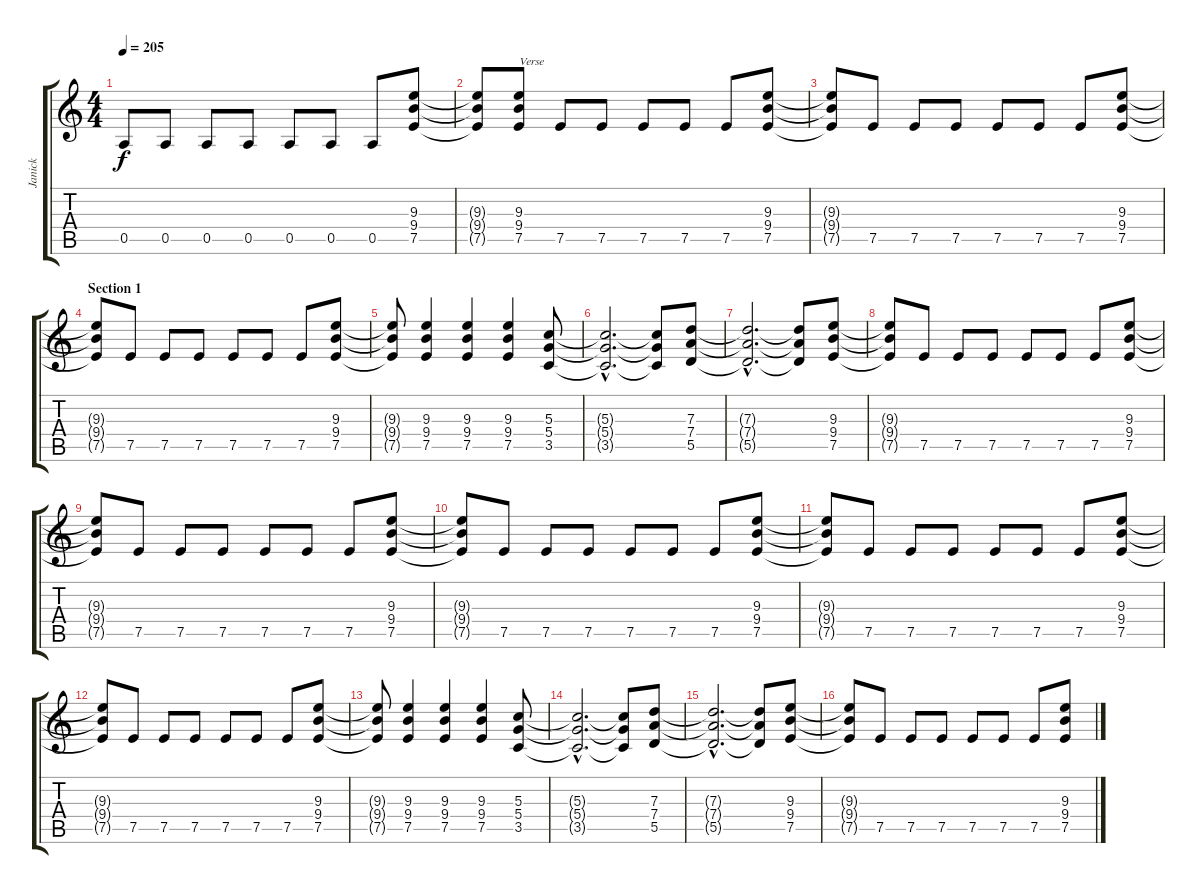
\track ("Janick" "Janick") {instrument distortionguitar}
\staff {score tabs}
\tuning (E4 B3 G3 D3 A2 E2) {hide}
\ts (4 4)
\tempo 205
\clef g2
\ks c
0.5.8{dy f} 0.5.8 0.5.8 0.5.8 0.5.8 0.5.8 0.5.8 (9.3 9.4 7.5).8 |
(9.3{t} 9.4{t} 7.5{t}).8 (9.3 9.4 7.5).8{txt "Verse"} 7.5.8 7.5.8 7.5.8 7.5.8 7.5.8 (9.3 9.4 7.5).8 |
(9.3{t} 9.4{t} 7.5{t}).8 7.5.8 7.5.8 7.5.8 7.5.8 7.5.8 7.5.8 (9.3 9.4 7.5).8 |
\section ("" "Section 1")
(9.3{t} 9.4{t} 7.5{t}).8 7.5.8 7.5.8 7.5.8 7.5.8 7.5.8 7.5.8 (9.3 9.4 7.5).8 |
(9.3{t} 9.4{t} 7.5{t}).8 (9.3 9.4 7.5).4 (9.3 9.4 7.5).4 (9.3 9.4 7.5).4 (5.3 5.4 3.5).8 |
(5.3{hac t} 5.4{hac t} 3.5{hac t}).2{d} (5.3{t} 5.4{t} 3.5{t}).8 (7.3 7.4 5.5).8 |
(7.3{hac t} 7.4{hac t} 5.5{hac t}).2{d} (7.3{t} 7.4{t} 5.5{t}).8 (9.3 9.4 7.5).8 |
(9.3{t} 9.4{t} 7.5{t}).8 7.5.8 7.5.8 7.5.8 7.5.8 7.5.8 7.5.8 (9.3 9.4 7.5).8 |
(9.3{t} 9.4{t} 7.5{t}).8 7.5.8 7.5.8 7.5.8 7.5.8 7.5.8 7.5.8 (9.3 9.4 7.5).8 |
(9.3{t} 9.4{t} 7.5{t}).8 7.5.8 7.5.8 7.5.8 7.5.8 7.5.8 7.5.8 (9.3 9.4 7.5).8 |
(9.3{t} 9.4{t} 7.5{t}).8 7.5.8 7.5.8 7.5.8 7.5.8 7.5.8 7.5.8 (9.3 9.4 7.5).8 |
(9.3{t} 9.4{t} 7.5{t}).8 7.5.8 7.5.8 7.5.8 7.5.8 7.5.8 7.5.8 (9.3 9.4 7.5).8 |
(9.3{t} 9.4{t} 7.5{t}).8 (9.3 9.4 7.5).4 (9.3 9.4 7.5).4 (9.3 9.4 7.5).4 (5.3 5.4 3.5).8 |
(5.3{hac t} 5.4{hac t} 3.5{hac t}).2{d} (5.3{t} 5.4{t} 3.5{t}).8 (7.3 7.4 5.5).8 |
(7.3{hac t} 7.4{hac t} 5.5{hac t}).2{d} (7.3{t} 7.4{t} 5.5{t}).8 (9.3 9.4 7.5).8 |
(9.3{t} 9.4{t} 7.5{t}).8 7.5.8 7.5.8 7.5.8 7.5.8 7.5.8 7.5.8 (9.3 9.4 7.5).8
